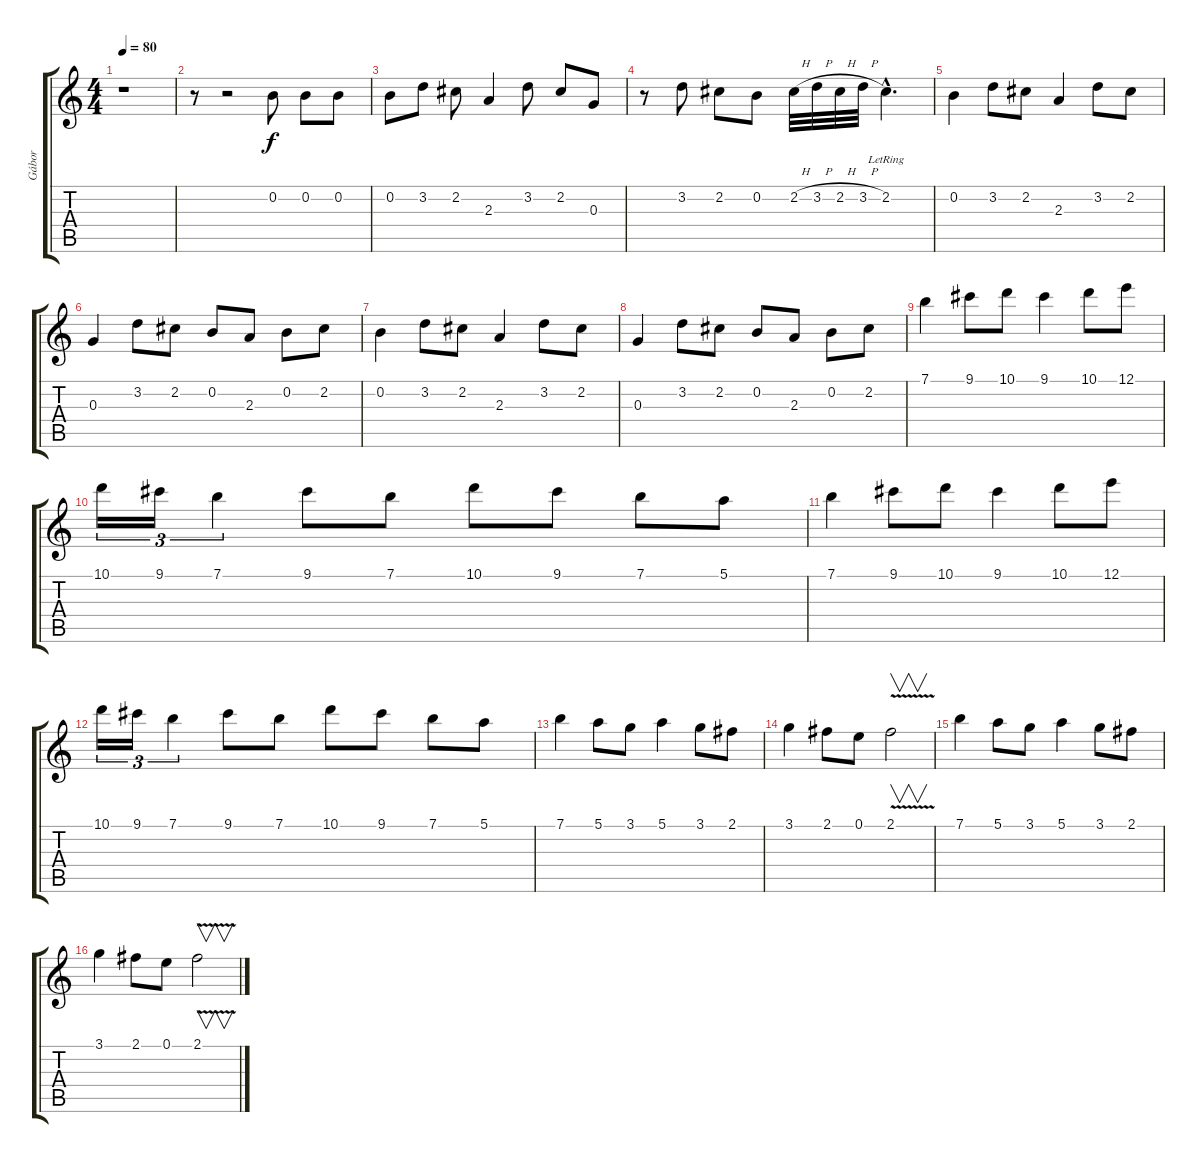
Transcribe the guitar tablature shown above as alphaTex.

\track ("Gábor" "Gábor") {instrument acousticguitarnylon}
\staff {score tabs}
\tuning (E4 B3 G3 D3 A2 E2) {hide}
\ts (4 4)
\tempo 80
\clef g2
\ks c
r.1{dy f instrument acousticguitarnylon} |
r.8 r.2 0.2.8 0.2.8 0.2.8 |
0.2.8 3.2.8 2.2.8 2.3.4 3.2.8 2.2.8 0.3.8 |
r.8 3.2.8 2.2.8 0.2.8 2.2{h}.32 3.2{h}.32 2.2{h}.32 3.2{h}.32 2.2{hac lr}.4{d} |
0.2.4 3.2.8 2.2.8 2.3.4 3.2.8 2.2.8 |
0.3.4 3.2.8 2.2.8 0.2.8 2.3.8 0.2.8 2.2.8 |
0.2.4 3.2.8 2.2.8 2.3.4 3.2.8 2.2.8 |
0.3.4 3.2.8 2.2.8 0.2.8 2.3.8 0.2.8 2.2.8 |
7.1.4 9.1.8 10.1.8 9.1.4 10.1.8 12.1.8 |
10.1.16{tu (3 2)} 9.1.16{tu (3 2)} 7.1.4{tu (3 2)} 9.1.8 7.1.8 10.1.8 9.1.8 7.1.8 5.1.8 |
7.1.4 9.1.8 10.1.8 9.1.4 10.1.8 12.1.8 |
10.1.16{tu (3 2)} 9.1.16{tu (3 2)} 7.1.4{tu (3 2)} 9.1.8 7.1.8 10.1.8 9.1.8 7.1.8 5.1.8 |
7.1.4 5.1.8 3.1.8 5.1.4 3.1.8 2.1.8 |
3.1.4 2.1.8 0.1.8 2.1{v}.2{v} |
7.1.4 5.1.8 3.1.8 5.1.4 3.1.8 2.1.8 |
3.1.4 2.1.8 0.1.8 2.1{v}.2{v}
